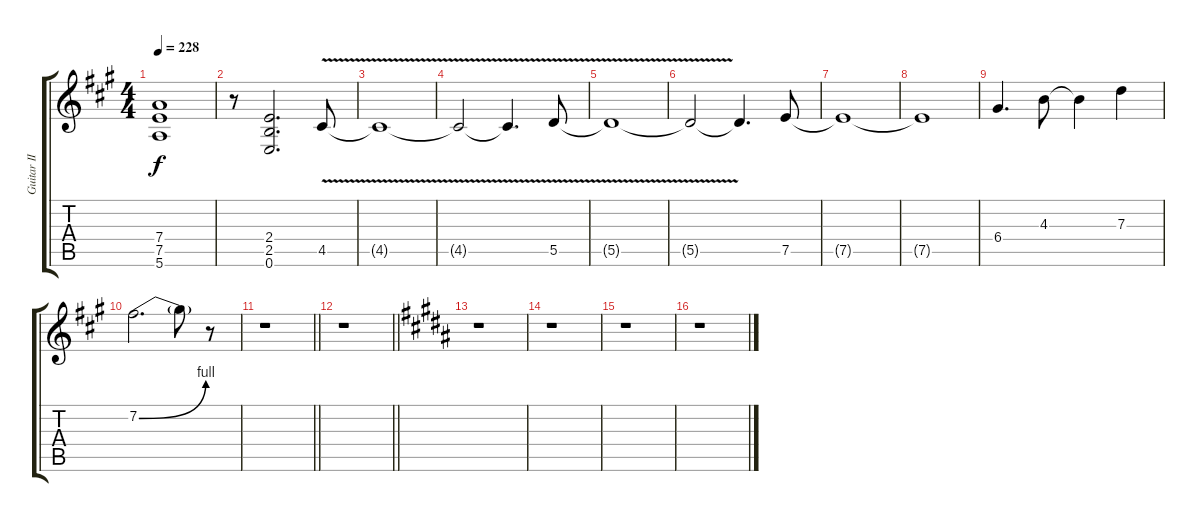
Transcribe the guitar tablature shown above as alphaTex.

\track ("Guitar II" "Guitar II") {mute instrument distortionguitar}
\staff {score tabs}
\tuning (E4 B3 G3 D3 A2 E2) {hide}
\ts (4 4)
\tempo 228
\clef g2
\ks a
(7.4 7.5 5.6).1{dy f} |
r.8 (2.4 2.5 0.6).2{d} 4.5{v}.8 |
4.5{v t}.1 |
4.5{v t}.2 4.5{v t}.4{d} 5.5{v}.8 |
5.5{v t}.1 |
5.5{t}.2 5.5{t}.4{d} 7.5.8 |
7.5{t}.1 |
7.5{t}.1 |
6.4.4{d} 4.3.8 4.3{t}.4 7.3.4 |
7.2{be (bend 0 0 60 4)}.2{d} 7.2{t}.8 r.8 |
\barLineRight lightlight
r.1 |
\barLineRight lightlight
r.1 |
\ks b
r.1 |
\ks g#minor
r.1 |
r.1 |
\ks b
r.1
